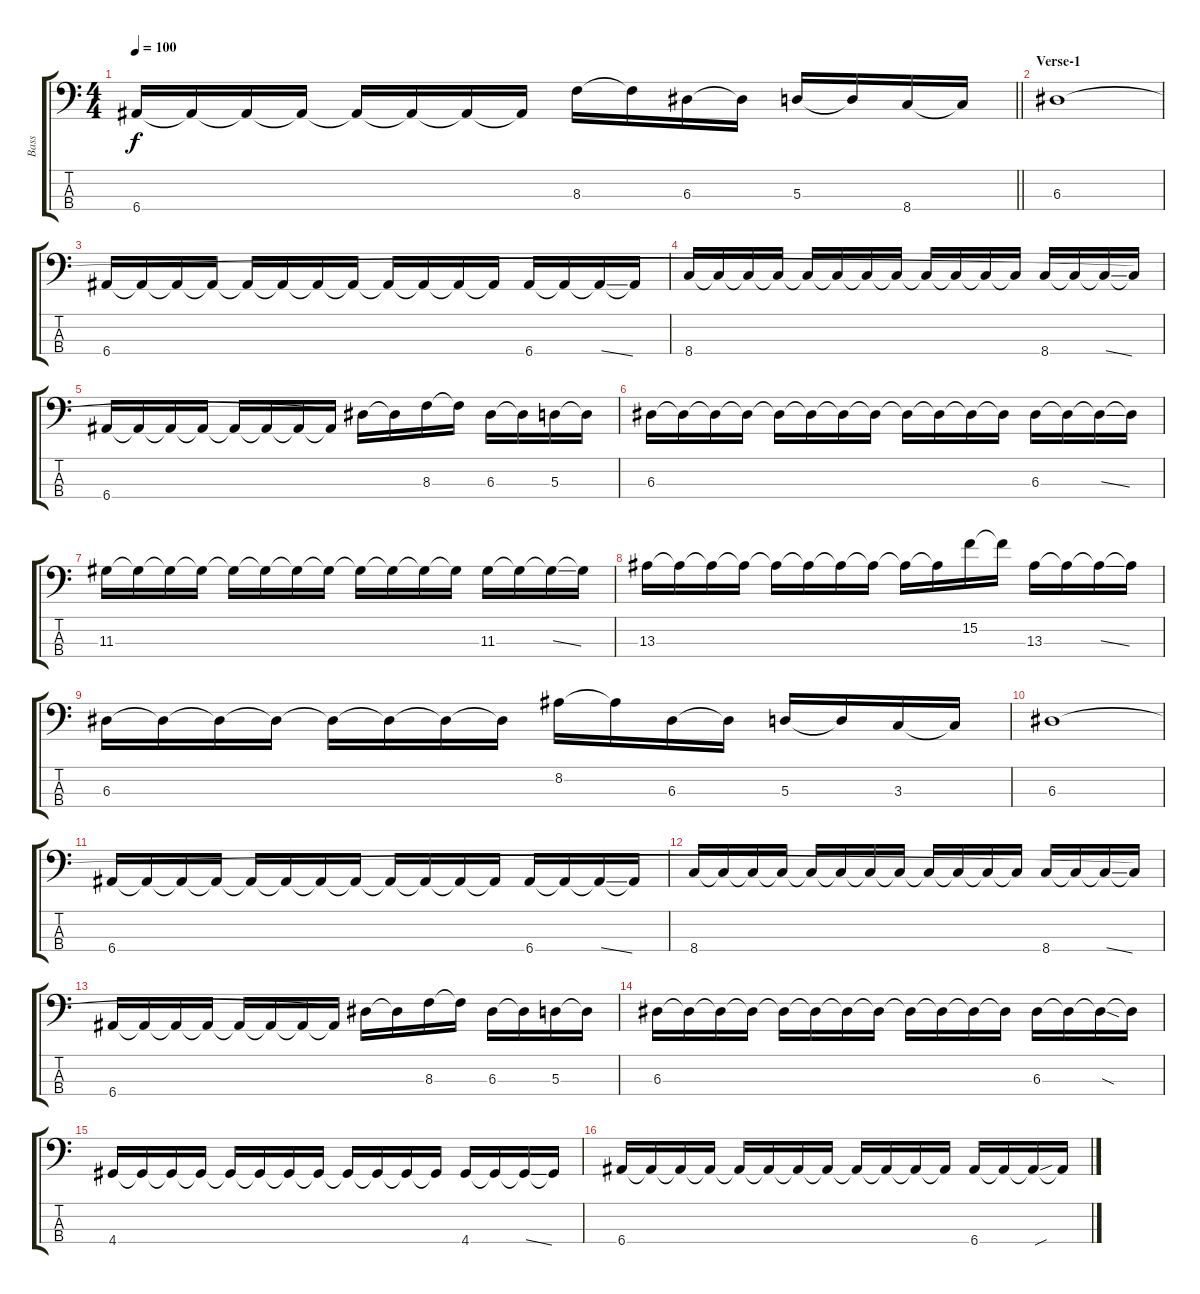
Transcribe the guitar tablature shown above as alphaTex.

\track ("Bass" "Bass") {instrument electricbassfinger}
\staff {score tabs}
\tuning (G2 D2 A1 E1) {hide}
\ts (4 4)
\tempo 100
\clef f4
\barLineRight lightlight
\ks c
6.4.16{dy f} 6.4{t}.16 6.4{t}.16 6.4{t}.16 6.4{t}.16 6.4{t}.16 6.4{t}.16 6.4{t}.16 8.3.16 8.3{t}.16 6.3.16 6.3{t}.16 5.3.16 5.3{t}.16 8.4.16 8.4{t}.16 |
\section ("" "Verse-1")
6.3.1 |
6.4.16 6.4{t}.16 6.4{t}.16 6.4{t}.16 6.4{t}.16 6.4{t}.16 6.4{t}.16 6.4{t}.16 6.4{t}.16 6.4{t}.16 6.4{t}.16 6.4{t}.16 6.4.16 6.4{t}.16 6.4{ss t}.16 6.4{t}.16 |
8.4.16 8.4{t}.16 8.4{t}.16 8.4{t}.16 8.4{t}.16 8.4{t}.16 8.4{t}.16 8.4{t}.16 8.4{t}.16 8.4{t}.16 8.4{t}.16 8.4{t}.16 8.4.16 8.4{t}.16 8.4{ss t}.16 8.4{t}.16 |
6.4.16 6.4{t}.16 6.4{t}.16 6.4{t}.16 6.4{t}.16 6.4{t}.16 6.4{t}.16 6.4{t}.16 6.3{t}.16 6.3{t}.16 8.3.16 8.3{t}.16 6.3.16 6.3{t}.16 5.3.16 5.3{t}.16 |
6.3.16 6.3{t}.16 6.3{t}.16 6.3{t}.16 6.3{t}.16 6.3{t}.16 6.3{t}.16 6.3{t}.16 6.3{t}.16 6.3{t}.16 6.3{t}.16 6.3{t}.16 6.3.16 6.3{t}.16 6.3{ss t}.16 6.3{t}.16 |
11.3.16 11.3{t}.16 11.3{t}.16 11.3{t}.16 11.3{t}.16 11.3{t}.16 11.3{t}.16 11.3{t}.16 11.3{t}.16 11.3{t}.16 11.3{t}.16 11.3{t}.16 11.3.16 11.3{t}.16 11.3{ss t}.16 11.3{t}.16 |
13.3.16 13.3{t}.16 13.3{t}.16 13.3{t}.16 13.3{t}.16 13.3{t}.16 13.3{t}.16 13.3{t}.16 13.3{t}.16 13.3{t}.16 15.2.16 15.2{t}.16 13.3.16 13.3{t}.16 13.3{ss t}.16 13.3{t}.16 |
6.3.16 6.3{t}.16 6.3{t}.16 6.3{t}.16 6.3{t}.16 6.3{t}.16 6.3{t}.16 6.3{t}.16 8.2.16 8.2{t}.16 6.3.16 6.3{t}.16 5.3.16 5.3{t}.16 3.3.16 3.3{t}.16 |
6.3.1 |
6.4.16 6.4{t}.16 6.4{t}.16 6.4{t}.16 6.4{t}.16 6.4{t}.16 6.4{t}.16 6.4{t}.16 6.4{t}.16 6.4{t}.16 6.4{t}.16 6.4{t}.16 6.4.16 6.4{t}.16 6.4{ss t}.16 6.4{t}.16 |
8.4.16 8.4{t}.16 8.4{t}.16 8.4{t}.16 8.4{t}.16 8.4{t}.16 8.4{t}.16 8.4{t}.16 8.4{t}.16 8.4{t}.16 8.4{t}.16 8.4{t}.16 8.4.16 8.4{t}.16 8.4{ss t}.16 8.4{t}.16 |
6.4.16 6.4{t}.16 6.4{t}.16 6.4{t}.16 6.4{t}.16 6.4{t}.16 6.4{t}.16 6.4{t}.16 6.3{t}.16 6.3{t}.16 8.3.16 8.3{t}.16 6.3.16 6.3{t}.16 5.3.16 5.3{t}.16 |
6.3.16 6.3{t}.16 6.3{t}.16 6.3{t}.16 6.3{t}.16 6.3{t}.16 6.3{t}.16 6.3{t}.16 6.3{t}.16 6.3{t}.16 6.3{t}.16 6.3{t}.16 6.3.16 6.3{t}.16 6.3{sod t}.16 6.3{t}.16 |
4.4.16 4.4{t}.16 4.4{t}.16 4.4{t}.16 4.4{t}.16 4.4{t}.16 4.4{t}.16 4.4{t}.16 4.4{t}.16 4.4{t}.16 4.4{t}.16 4.4{t}.16 4.4.16 4.4{t}.16 4.4{ss t}.16 4.4{t}.16 |
6.4.16 6.4{t}.16 6.4{t}.16 6.4{t}.16 6.4{t}.16 6.4{t}.16 6.4{t}.16 6.4{t}.16 6.4{t}.16 6.4{t}.16 6.4{t}.16 6.4{t}.16 6.4.16 6.4{t}.16 6.4{sou t}.16 6.4{t}.16
